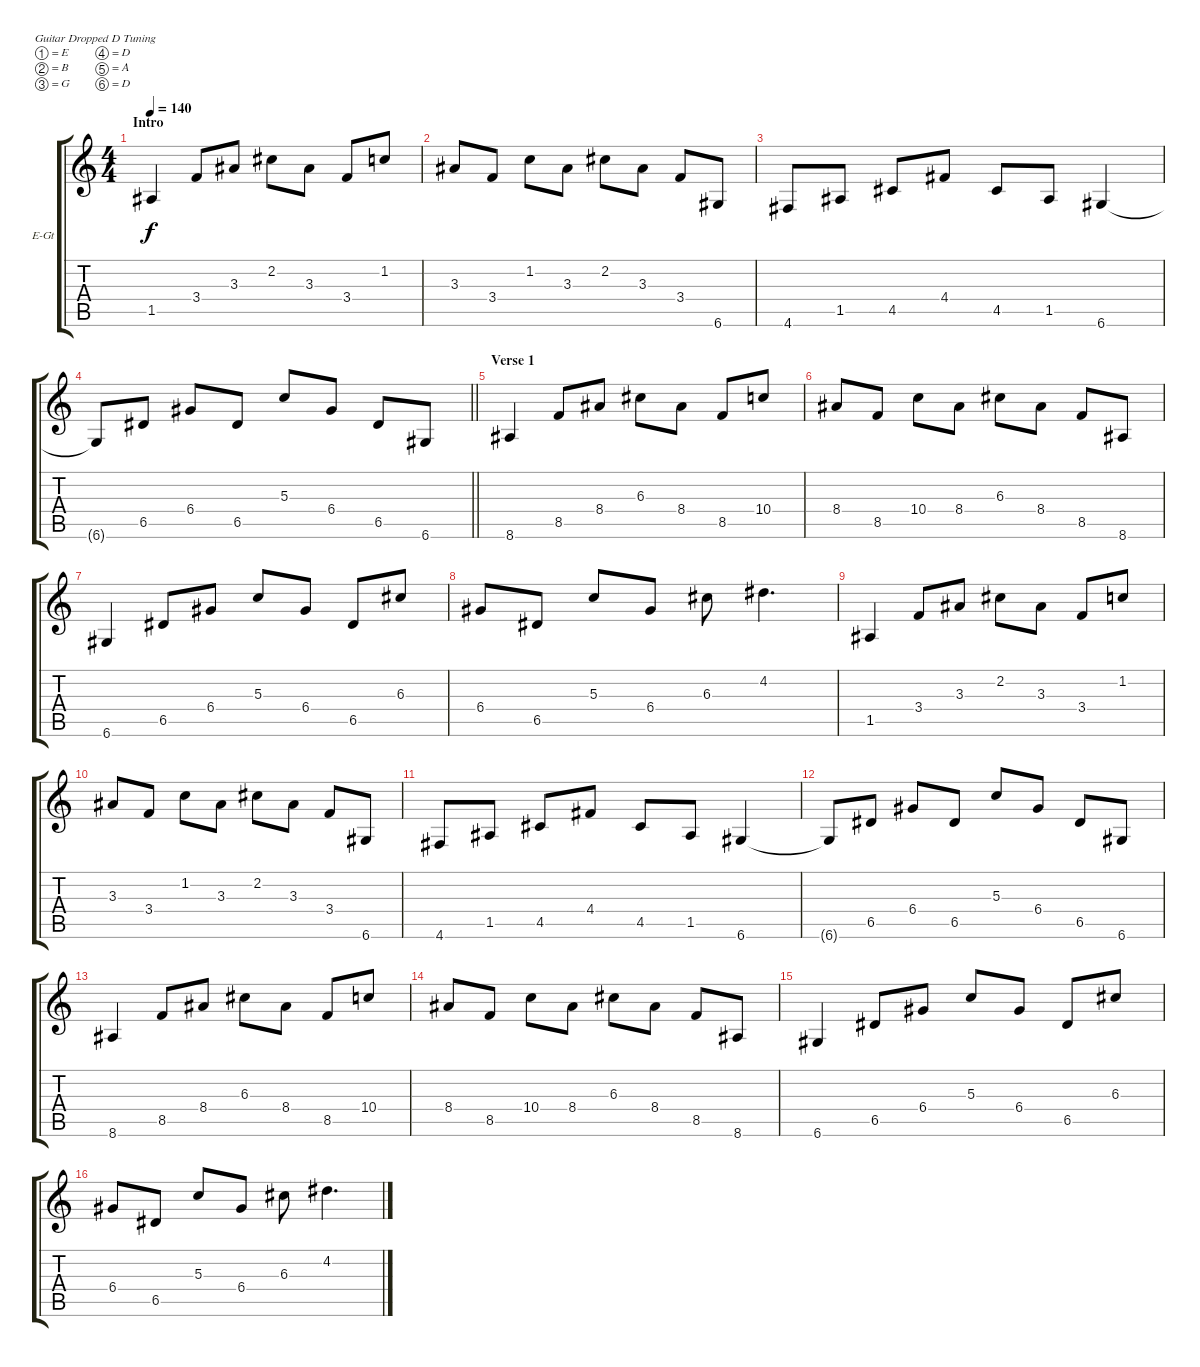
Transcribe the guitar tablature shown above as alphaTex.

\bracketExtendMode groupsimilarinstruments
\firstSystemTrackNameOrientation horizontal
\otherSystemsTrackNameOrientation horizontal
\track ("Clean Guitar" "E-Gt") {instrument electricguitarclean}
\staff {score tabs}
\tuning (E4 B3 G3 D3 A2 D2)
\ts (4 4)
\beaming (8 2 2 2 2)
\section ("" "Intro")
\tempo 140
\clef g2
\scale
0.487395
\ks c
1.5.4{dy f instrument electricguitarclean} 3.4.8 3.3.8 2.2.8 3.3.8 3.4.8 1.2.8 |
\scale
0.256303 3.3.8 3.4.8 1.2.8 3.3.8 2.2.8 3.3.8 3.4.8 6.6.8 |
\scale
0.256303 4.6.8 1.5.8 4.5.8 4.4.8 4.5.8 1.5.8 6.6.4 |
\scale
0.333333
\barLineRight lightlight
6.6{t}.8 6.5.8 6.4.8 6.5.8 5.3.8 6.4.8 6.5.8 6.6.8 |
\section ("" "Verse 1")
\scale
0.333333 8.6.4 8.5.8 8.4.8 6.3.8 8.4.8 8.5.8 10.4.8 |
\scale
0.333333 8.4.8 8.5.8 10.4.8 8.4.8 6.3.8 8.4.8 8.5.8 8.6.8 |
\scale
0.333333 6.6.4 6.5.8 6.4.8 5.3.8 6.4.8 6.5.8 6.3.8 |
\scale
0.333333 6.4.8 6.5.8 5.3.8 6.4.8 6.3.8 4.2.4{d} |
\scale
0.333333 1.5.4 3.4.8 3.3.8 2.2.8 3.3.8 3.4.8 1.2.8 |
\scale
0.333333 3.3.8 3.4.8 1.2.8 3.3.8 2.2.8 3.3.8 3.4.8 6.6.8 |
\scale
0.333333 4.6.8 1.5.8 4.5.8 4.4.8 4.5.8 1.5.8 6.6.4 |
\scale
0.333333 6.6{t}.8 6.5.8 6.4.8 6.5.8 5.3.8 6.4.8 6.5.8 6.6.8 |
\scale
0.333333 8.6.4 8.5.8 8.4.8 6.3.8 8.4.8 8.5.8 10.4.8 |
\scale
0.333333 8.4.8 8.5.8 10.4.8 8.4.8 6.3.8 8.4.8 8.5.8 8.6.8 |
\scale
0.333333 6.6.4 6.5.8 6.4.8 5.3.8 6.4.8 6.5.8 6.3.8 |
\scale
0.333333 6.4.8 6.5.8 5.3.8 6.4.8 6.3.8 4.2.4{d}
